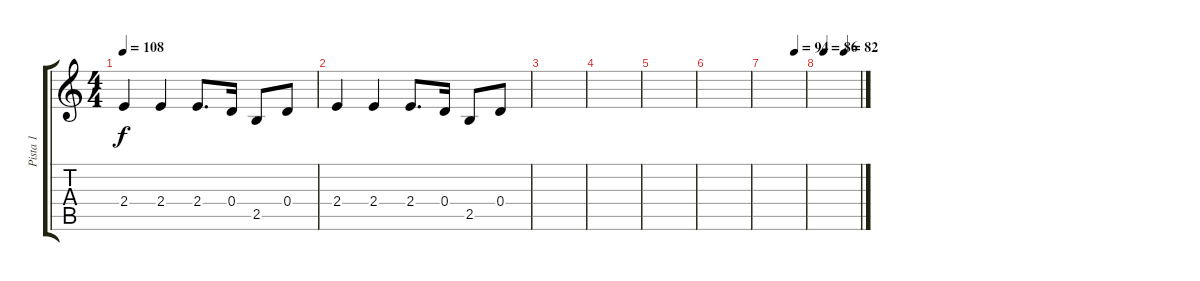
\track ("Pista 1" "Pista 1") {instrument distortionguitar}
\staff {score tabs}
\tuning (E4 B3 G3 D3 A2 E2) {hide}
\ts (4 4)
\tempo 108
\clef g2
\ks c
2.4.4{dy f} 2.4.4 2.4.8{d} 0.4.16 2.5.8 0.4.8 |
2.4.4 2.4.4 2.4.8{d} 0.4.16 2.5.8 0.4.8 |
|
|
|
|
\tempo (94 0.75)
|
\tempo (86 0.125)
\tempo (82 0.625)
